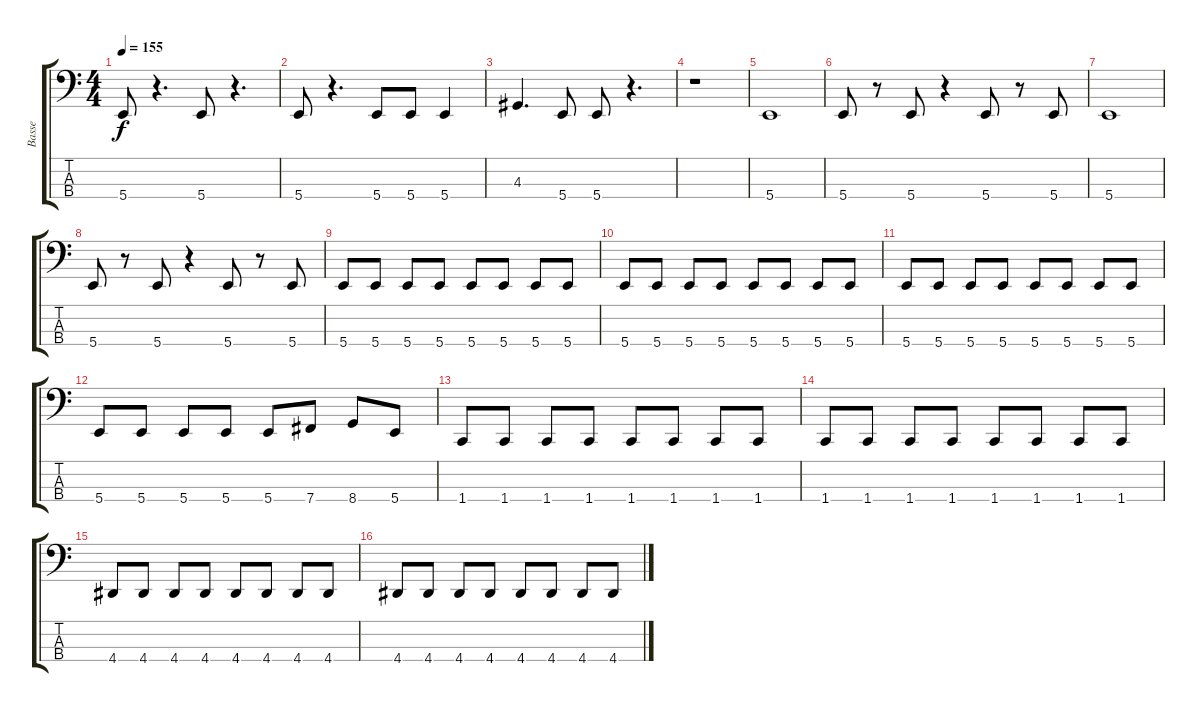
\track ("Basse" "Basse") {instrument electricbassfinger}
\staff {score tabs}
\tuning (D2 A1 E1 B0) {hide}
\ts (4 4)
\tempo 155
\clef f4
\ks c
5.4.8{dy f} r.4{d} 5.4.8 r.4{d} |
5.4.8 r.4{d} 5.4.8 5.4.8 5.4.4 |
4.3.4{d} 5.4.8 5.4.8 r.4{d} |
r.1 |
5.4.1 |
5.4.8 r.8 5.4.8 r.4 5.4.8 r.8 5.4.8 |
5.4.1 |
5.4.8 r.8 5.4.8 r.4 5.4.8 r.8 5.4.8 |
5.4.8 5.4.8 5.4.8 5.4.8 5.4.8 5.4.8 5.4.8 5.4.8 |
5.4.8 5.4.8 5.4.8 5.4.8 5.4.8 5.4.8 5.4.8 5.4.8 |
5.4.8 5.4.8 5.4.8 5.4.8 5.4.8 5.4.8 5.4.8 5.4.8 |
5.4.8 5.4.8 5.4.8 5.4.8 5.4.8 7.4.8 8.4.8 5.4.8 |
1.4.8 1.4.8 1.4.8 1.4.8 1.4.8 1.4.8 1.4.8 1.4.8 |
1.4.8 1.4.8 1.4.8 1.4.8 1.4.8 1.4.8 1.4.8 1.4.8 |
4.4.8 4.4.8 4.4.8 4.4.8 4.4.8 4.4.8 4.4.8 4.4.8 |
4.4.8 4.4.8 4.4.8 4.4.8 4.4.8 4.4.8 4.4.8 4.4.8
